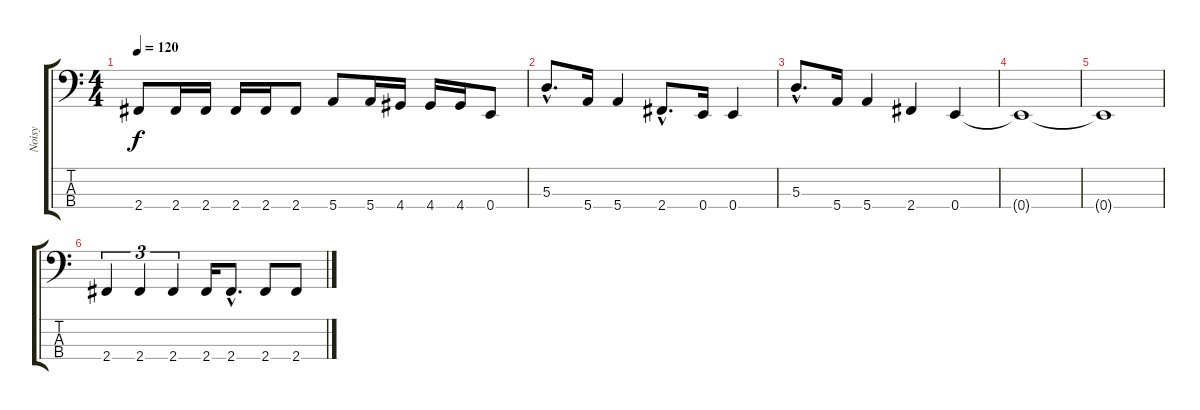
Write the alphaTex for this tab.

\track ("Noisy" "Noisy") {instrument electricbassfinger}
\staff {score tabs}
\tuning (G2 D2 A1 E1) {hide}
\ts (4 4)
\tempo 120
\clef f4
\ks c
2.4.8{dy f} 2.4.16 2.4.16 2.4.16 2.4.16 2.4.8 5.4.8 5.4.16 4.4.16 4.4.16 4.4.16 0.4.8 |
5.3{hac}.8{d} 5.4.16 5.4.4 2.4{hac}.8{d} 0.4.16 0.4.4 |
5.3{hac}.8{d} 5.4.16 5.4.4 2.4.4 0.4.4 |
0.4{t}.1 |
0.4{t}.1 |
2.4.4{tu (3 2)} 2.4.4{tu (3 2)} 2.4.4{tu (3 2)} 2.4.16 2.4{hac}.8{d} 2.4.8 2.4.8
